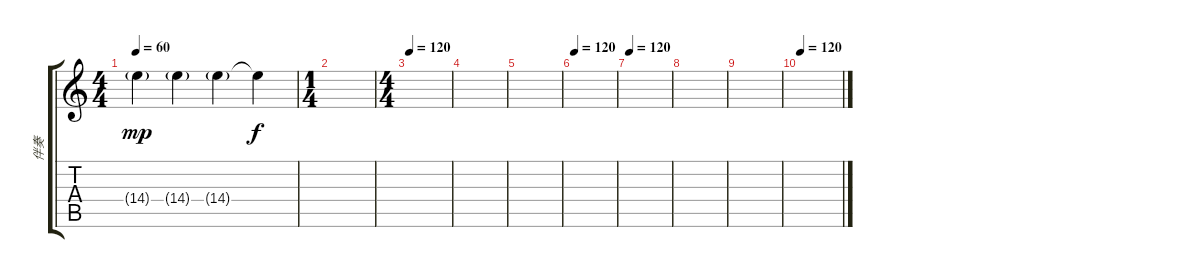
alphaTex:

\track ("伴奏" "伴奏") {instrument electricguitarmuted}
\staff {score tabs}
\tuning (E4 B3 G3 D3 A2 E2) {hide}
\ts (4 4)
\tempo 60
\clef g2
\ks c
14.4{g}.4{dy mp} 14.4{g}.4 14.4{g}.4 14.4{t}.4{dy f} |
\ts (1 4)
|
\ts (4 4)
\tempo 120
|
|
|
\tempo 120
|
\tempo 120
|
|
|
\tempo 120
